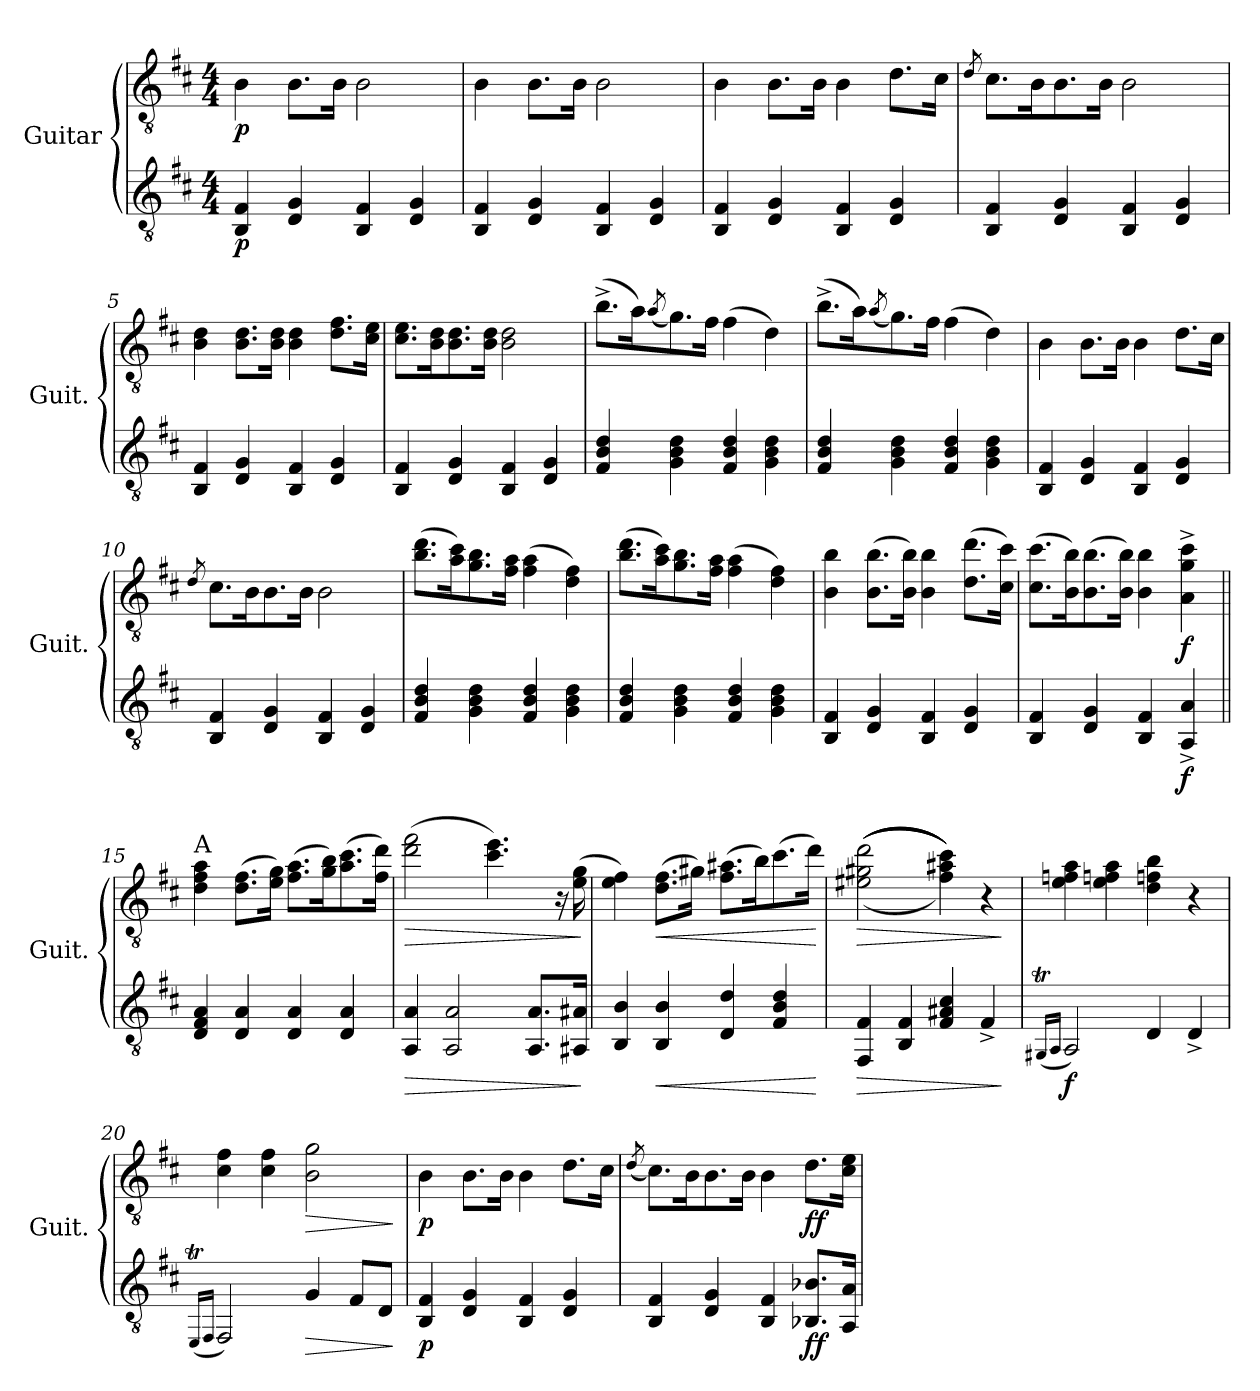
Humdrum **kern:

**kern	**dynam	**kern	**dynam
*part2	*part2	*part1	*part1
*staff2	*staff2	*staff1	*staff1
*I"Guitar	*	*I"Guitar	*
*I'Guit.	*	*I'Guit.	*
*clefGv2	*	*clefGv2	*
*k[f#c#]	*	*k[f#c#]	*
*D:	*	*D:	*
*M4/4	*	*M4/4	*
=1	=1	=1	=1
!	!LO:DY:b	!	!LO:DY:b
4BB/ 4F#/	p	4B\	p
4D/ 4G/	.	8.B\L	.
.	.	16B\Jk	.
4BB/ 4F#/	.	2B\	.
4D/ 4G/	.	.	.
=2	=2	=2	=2
4BB/ 4F#/	.	4B\	.
4D/ 4G/	.	8.B\L	.
.	.	16B\Jk	.
4BB/ 4F#/	.	2B\	.
4D/ 4G/	.	.	.
=3	=3	=3	=3
4BB/ 4F#/	.	4B\	.
4D/ 4G/	.	8.B\L	.
.	.	16B\Jk	.
4BB/ 4F#/	.	4B\	.
4D/ 4G/	.	8.d\L	.
.	.	16c#\Jk	.
=4	=4	=4	=4
.	.	8qd/	.
4BB/ 4F#/	.	8.c#\L	.
.	.	16B\K	.
4D/ 4G/	.	8.B\	.
.	.	16B\Jk	.
4BB/ 4F#/	.	2B\	.
4D/ 4G/	.	.	.
=5	=5	=5	=5
4BB/ 4F#/	.	4B\ 4d\	.
4D/ 4G/	.	8.B\ 8.d\L	.
.	.	16B\ 16d\Jk	.
4BB/ 4F#/	.	4B\ 4d\	.
4D/ 4G/	.	8.d\ 8.f#\L	.
.	.	16c#\ 16e\Jk	.
!!LO:LB:g=z
=6	=6	=6	=6
4BB/ 4F#/	.	8.c#\ 8.e\L	.
.	.	16B\ 16d\K	.
4D/ 4G/	.	8.B\ 8.d\	.
.	.	16B\ 16d\Jk	.
4BB/ 4F#/	.	2B\ 2d\	.
4D/ 4G/	.	.	.
=7	=7	=7	=7
4F#/ 4B/ 4d/	.	(8.b^\L	.
.	.	16a\K)	.
.	.	(8qa/	.
4G\ 4B\ 4d\	.	8.g\)	.
.	.	16f#\Jk	.
4F#/ 4B/ 4d/	.	(4f#\	.
4G\ 4B\ 4d\	.	4d\)	.
=8	=8	=8	=8
4F#/ 4B/ 4d/	.	(8.b^\L	.
.	.	16a\K)	.
.	.	(8qa/	.
4G\ 4B\ 4d\	.	8.g\)	.
.	.	16f#\Jk	.
4F#/ 4B/ 4d/	.	(4f#\	.
4G\ 4B\ 4d\	.	4d\)	.
=9	=9	=9	=9
4BB/ 4F#/	.	4B\	.
4D/ 4G/	.	8.B\L	.
.	.	16B\Jk	.
4BB/ 4F#/	.	4B\	.
4D/ 4G/	.	8.d\L	.
.	.	16c#\Jk	.
=10	=10	=10	=10
.	.	8qd/	.
4BB/ 4F#/	.	8.c#\L	.
.	.	16B\K	.
4D/ 4G/	.	8.B\	.
.	.	16B\Jk	.
4BB/ 4F#/	.	2B\	.
4D/ 4G/	.	.	.
!!LO:LB:g=z
=11	=11	=11	=11
4F#/ 4B/ 4d/	.	(8.b\ 8.dd\L	.
.	.	16a\ 16cc#\K)	.
4G\ 4B\ 4d\	.	8.g\ 8.b\	.
.	.	16f#\ 16a\Jk	.
4F#/ 4B/ 4d/	.	(4f#\ 4a\	.
4G\ 4B\ 4d\	.	4d\ 4f#\)	.
=12	=12	=12	=12
4F#/ 4B/ 4d/	.	(8.b\ 8.dd\L	.
.	.	16a\ 16cc#\K)	.
4G\ 4B\ 4d\	.	8.g\ 8.b\	.
.	.	16f#\ 16a\Jk	.
4F#/ 4B/ 4d/	.	(4f#\ 4a\	.
4G\ 4B\ 4d\	.	4d\ 4f#\)	.
=13	=13	=13	=13
4BB/ 4F#/	.	4B\ 4b\	.
4D/ 4G/	.	(8.B\ 8.b\L	.
.	.	16B\ 16b\Jk)	.
4BB/ 4F#/	.	4B\ 4b\	.
4D/ 4G/	.	(8.d\ 8.dd\L	.
.	.	16c#\ 16cc#\Jk)	.
=14	=14	=14	=14
4BB/ 4F#/	.	(8.c#\ 8.cc#\L	.
.	.	16B\ 16b\K)	.
4D/ 4G/	.	(8.B\ 8.b\	.
.	.	16B\ 16b\Jk)	.
4BB/ 4F#/	.	4B\ 4b\	.
!	!LO:DY:b	!	!LO:DY:b
4AA/^ 4A/^	f	4A\^ 4g\^ 4cc#\^	f
=15||	=15||	=15||	=15||
!	!	!LO:TX:a:t=A	!
4D/ 4F#/ 4A/	.	4d\ 4f#\ 4a\	.
4D/ 4A/	.	(8.d\ 8.f#\L	.
.	.	16e\ 16g\Jk)	.
4D/ 4A/	.	(8.f#\ 8.a\L	.
.	.	16g\ 16b\K)	.
4D/ 4A/	.	(8.a\ 8.cc#\	.
.	.	16f#\ 16dd\Jk)	.
!!LO:LB:g=z
=16	=16	=16	=16
!	!LO:HP:b	!	!LO:HP:b
4AA/ 4A/	>	(2dd\ 2ff#\	>
2AA/ 2A/	.	.	.
.	.	4.cc#\ 4.ee\)	.
8.AA/ 8.A/L	.	.	.
.	.	16r	.
16AA#X/ 16A#X/Jk	.	(16e\ 16g\	.
.	]	.	]
=17	=17	=17	=17
4BB/ 4B/	.	4e\ 4f#\)	.
!	!LO:HP:b	!	!LO:HP:b
4BB/ 4B/	<	(8.d\ 8.f#\L	<
.	.	16g#X\Jk)	.
4D/ 4d/	.	(8.f#\ 8.a#X\L	.
.	.	16b\K)	.
4F#/ 4B/ 4d/	.	(8.cc#\	.
.	.	16dd\Jk)	.
.	[	.	[
=18	=18	=18	=18
!	!LO:HP:b	!	!LO:HP:b
4FF#/ 4F#/	>	(((((2e#X\ 2g#X\ 2dd\	>
4BB/ 4F#/	.	.	.
4F#/ 4A#X/ 4c#/	.	4f#\ 4a#X\ 4cc#\)))))	.
4F#^/	.	4r	.
.	]	.	]
=19	=19	=19	=19
(16qGG#Xt/LL	.	.	.
16qAATTTT/JJ	.	.	.
!	!LO:DY:b	!	!
2AATTTT/)	f	4e\ 4fn\ 4a\	.
.	.	4e\ 4fn\ 4a\	.
4D/	.	4d\ 4fn\ 4b\	.
4DTTT^/	.	4r	.
=20	=20	=20	=20
(16qEET/LL	.	.	.
16qFF#TTTt/JJ	.	.	.
2FF#TTTt/)	.	4c#\ 4f#\	.
.	.	4c#\ 4f#\	.
!	!LO:HP:b	!	!LO:HP:b
4G/	>	2B\ 2g\	>
8F#/L	.	.	.
8DTTT/J	.	.	.
.	]	.	]
!!LO:LB:g=z
=21	=21	=21	=21
!	!LO:DY:b	!	!LO:DY:b
4BB/ 4F#/	p	4B\	p
4D/ 4G/	.	8.B\L	.
.	.	16B\Jk	.
4BB/ 4F#/	.	4B\	.
4D/ 4G/	.	8.d\L	.
.	.	16c#\Jk	.
=22	=22	=22	=22
.	.	(8qd/	.
4BB/ 4F#/	.	8.c#\L)	.
.	.	16B\K	.
4D/ 4G/	.	8.B\	.
.	.	16B\Jk	.
4BB/ 4F#/	.	4B\	.
!	!LO:DY:b	!	!LO:DY:b
8.BB-X/ 8.B-X/L	ff	8.d\L	ff
16AA/ 16A/Jk	.	16c#\ 16e\Jk	.
=	=	=	=
*-	*-	*-	*-
